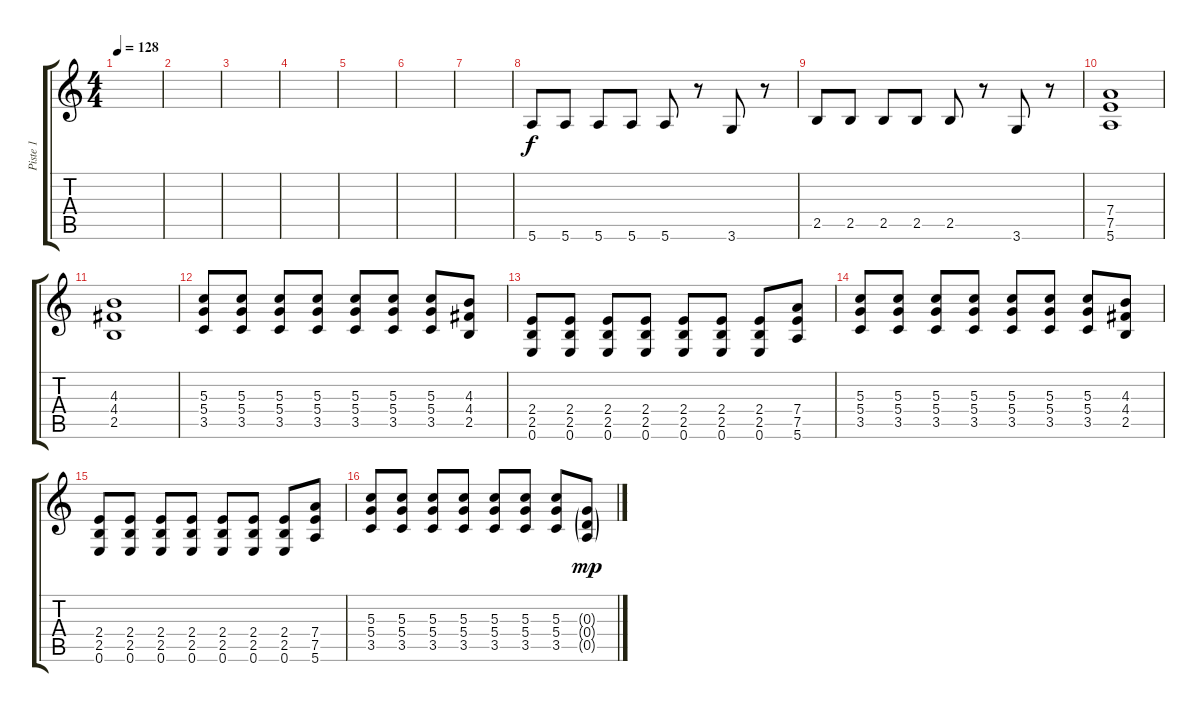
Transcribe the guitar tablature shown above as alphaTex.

\track ("Piste 1" "Piste 1") {instrument distortionguitar}
\staff {score tabs}
\tuning (E4 B3 G3 D3 A2 E2) {hide}
\ts (4 4)
\tempo 128
\clef g2
\ks c
|
|
|
|
|
|
|
5.6.8{dy f volume 11} 5.6.8 5.6.8 5.6.8 5.6.8 r.8 3.6.8 r.8 |
2.5.8 2.5.8 2.5.8 2.5.8 2.5.8 r.8 3.6.8 r.8 |
(7.4 7.5 5.6).1 |
(4.3 4.4 2.5).1 |
(5.3 5.4 3.5).8 (5.3 5.4 3.5).8 (5.3 5.4 3.5).8 (5.3 5.4 3.5).8 (5.3 5.4 3.5).8 (5.3 5.4 3.5).8 (5.3 5.4 3.5).8 (4.3 4.4 2.5).8 |
(2.4 2.5 0.6).8 (2.4 2.5 0.6).8 (2.4 2.5 0.6).8 (2.4 2.5 0.6).8 (2.4 2.5 0.6).8 (2.4 2.5 0.6).8 (2.4 2.5 0.6).8 (7.4 7.5 5.6).8 |
(5.3 5.4 3.5).8 (5.3 5.4 3.5).8 (5.3 5.4 3.5).8 (5.3 5.4 3.5).8 (5.3 5.4 3.5).8 (5.3 5.4 3.5).8 (5.3 5.4 3.5).8 (4.3 4.4 2.5).8 |
(2.4 2.5 0.6).8 (2.4 2.5 0.6).8 (2.4 2.5 0.6).8 (2.4 2.5 0.6).8 (2.4 2.5 0.6).8 (2.4 2.5 0.6).8 (2.4 2.5 0.6).8 (7.4 7.5 5.6).8 |
(5.3 5.4 3.5).8 (5.3 5.4 3.5).8 (5.3 5.4 3.5).8 (5.3 5.4 3.5).8 (5.3 5.4 3.5).8 (5.3 5.4 3.5).8 (5.3 5.4 3.5).8 (0.3{g} 0.4{g} 0.5{g}).8{dy mp}
